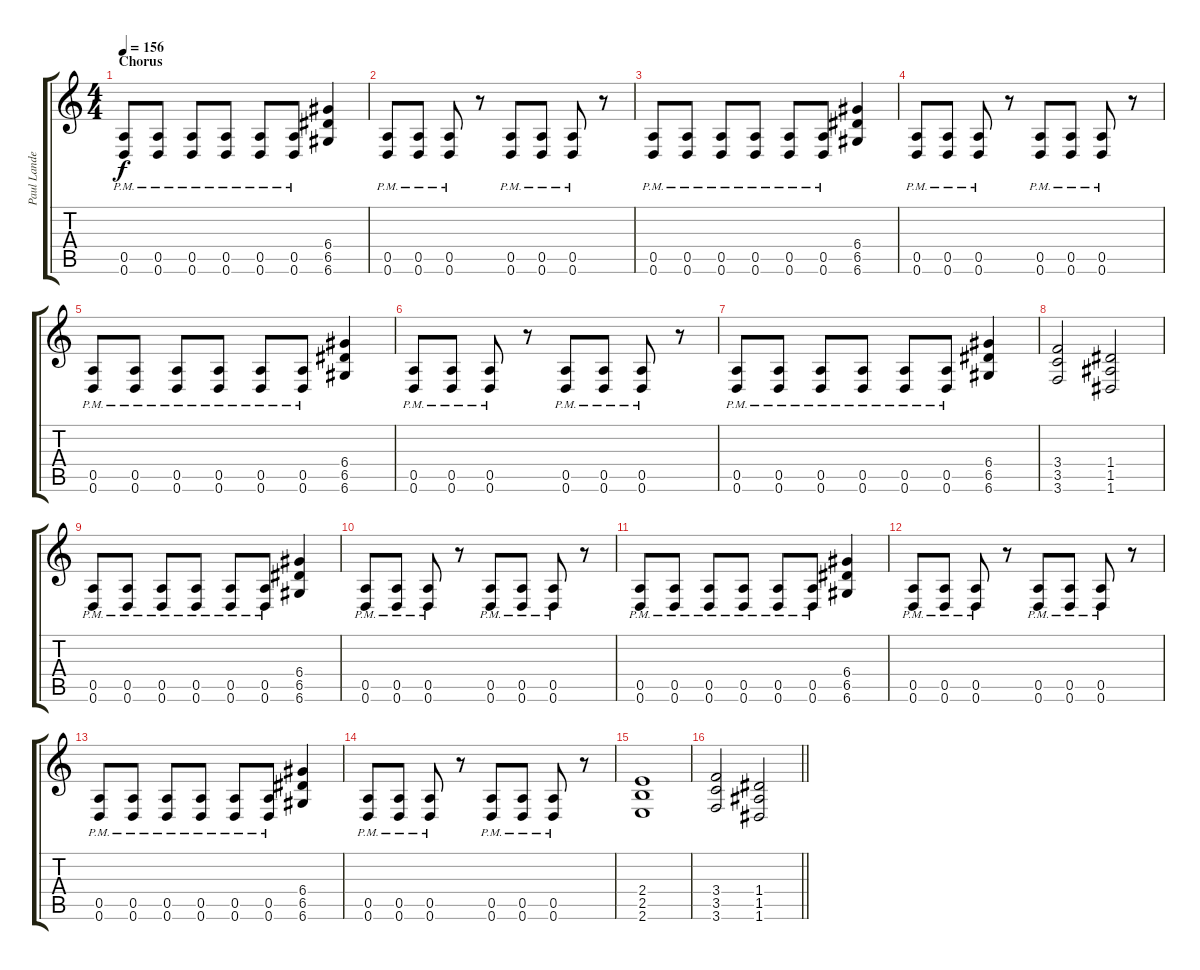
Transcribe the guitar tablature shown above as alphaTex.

\track ("Paul Landers" "Paul Lande") {instrument distortionguitar}
\staff {score tabs}
\tuning (E4 B3 G3 D3 A2 D2) {hide}
\ts (4 4)
\section ("" "Chorus")
\tempo 156
\clef g2
\ks c
(0.5{pm} 0.6{pm}).8{dy f} (0.5{pm} 0.6{pm}).8 (0.5{pm} 0.6{pm}).8 (0.5{pm} 0.6{pm}).8 (0.5{pm} 0.6{pm}).8 (0.5{pm} 0.6{pm}).8 (6.4 6.5 6.6).4 |
(0.5{pm} 0.6{pm}).8 (0.5{pm} 0.6{pm}).8 (0.5{pm} 0.6{pm}).8 r.8 (0.5{pm} 0.6{pm}).8 (0.5{pm} 0.6{pm}).8 (0.5{pm} 0.6{pm}).8 r.8 |
(0.5{pm} 0.6{pm}).8 (0.5{pm} 0.6{pm}).8 (0.5{pm} 0.6{pm}).8 (0.5{pm} 0.6{pm}).8 (0.5{pm} 0.6{pm}).8 (0.5{pm} 0.6{pm}).8 (6.4 6.5 6.6).4 |
(0.5{pm} 0.6{pm}).8 (0.5{pm} 0.6{pm}).8 (0.5{pm} 0.6{pm}).8 r.8 (0.5{pm} 0.6{pm}).8 (0.5{pm} 0.6{pm}).8 (0.5{pm} 0.6{pm}).8 r.8 |
(0.5{pm} 0.6{pm}).8 (0.5{pm} 0.6{pm}).8 (0.5{pm} 0.6{pm}).8 (0.5{pm} 0.6{pm}).8 (0.5{pm} 0.6{pm}).8 (0.5{pm} 0.6{pm}).8 (6.4 6.5 6.6).4 |
(0.5{pm} 0.6{pm}).8 (0.5{pm} 0.6{pm}).8 (0.5{pm} 0.6{pm}).8 r.8 (0.5{pm} 0.6{pm}).8 (0.5{pm} 0.6{pm}).8 (0.5{pm} 0.6{pm}).8 r.8 |
(0.5{pm} 0.6{pm}).8 (0.5{pm} 0.6{pm}).8 (0.5{pm} 0.6{pm}).8 (0.5{pm} 0.6{pm}).8 (0.5{pm} 0.6{pm}).8 (0.5{pm} 0.6{pm}).8 (6.4 6.5 6.6).4 |
(3.4 3.5 3.6).2 (1.4 1.5 1.6).2 |
(0.5{pm} 0.6{pm}).8 (0.5{pm} 0.6{pm}).8 (0.5{pm} 0.6{pm}).8 (0.5{pm} 0.6{pm}).8 (0.5{pm} 0.6{pm}).8 (0.5{pm} 0.6{pm}).8 (6.4 6.5 6.6).4 |
(0.5{pm} 0.6{pm}).8 (0.5{pm} 0.6{pm}).8 (0.5{pm} 0.6{pm}).8 r.8 (0.5{pm} 0.6{pm}).8 (0.5{pm} 0.6{pm}).8 (0.5{pm} 0.6{pm}).8 r.8 |
(0.5{pm} 0.6{pm}).8 (0.5{pm} 0.6{pm}).8 (0.5{pm} 0.6{pm}).8 (0.5{pm} 0.6{pm}).8 (0.5{pm} 0.6{pm}).8 (0.5{pm} 0.6{pm}).8 (6.4 6.5 6.6).4 |
(0.5{pm} 0.6{pm}).8 (0.5{pm} 0.6{pm}).8 (0.5{pm} 0.6{pm}).8 r.8 (0.5{pm} 0.6{pm}).8 (0.5{pm} 0.6{pm}).8 (0.5{pm} 0.6{pm}).8 r.8 |
(0.5{pm} 0.6{pm}).8 (0.5{pm} 0.6{pm}).8 (0.5{pm} 0.6{pm}).8 (0.5{pm} 0.6{pm}).8 (0.5{pm} 0.6{pm}).8 (0.5{pm} 0.6{pm}).8 (6.4 6.5 6.6).4 |
(0.5{pm} 0.6{pm}).8 (0.5{pm} 0.6{pm}).8 (0.5{pm} 0.6{pm}).8 r.8 (0.5{pm} 0.6{pm}).8 (0.5{pm} 0.6{pm}).8 (0.5{pm} 0.6{pm}).8 r.8 |
(2.4 2.5 2.6).1 |
\barLineRight lightlight
(3.4 3.5 3.6).2 (1.4 1.5 1.6).2
